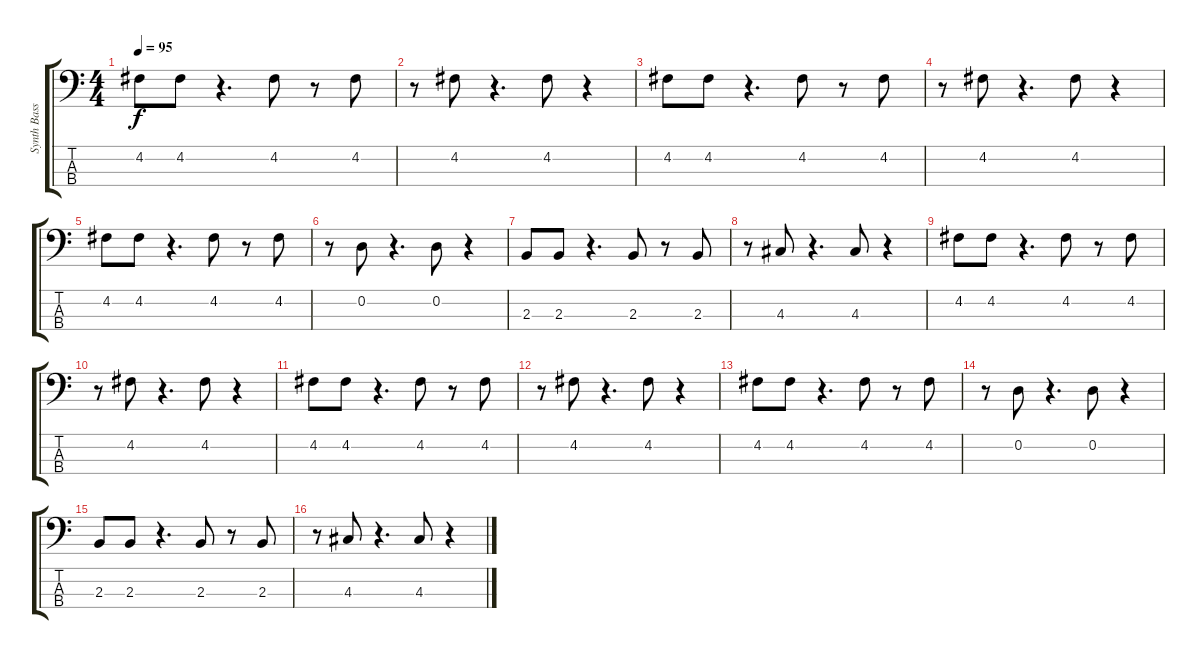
\track ("Synth Bass" "Synth Bass") {instrument synthbass1}
\staff {score tabs}
\tuning (G2 D2 A1 E1) {hide}
\ts (4 4)
\tempo 95
\clef f4
\ks c
4.2.8{dy f} 4.2.8 r.4{d} 4.2.8 r.8 4.2.8 |
r.8 4.2.8 r.4{d} 4.2.8 r.4 |
4.2.8 4.2.8 r.4{d} 4.2.8 r.8 4.2.8 |
r.8 4.2.8 r.4{d} 4.2.8 r.4 |
4.2.8 4.2.8 r.4{d} 4.2.8 r.8 4.2.8 |
r.8 0.2.8 r.4{d} 0.2.8 r.4 |
2.3.8 2.3.8 r.4{d} 2.3.8 r.8 2.3.8 |
r.8 4.3.8 r.4{d} 4.3.8 r.4 |
4.2.8 4.2.8 r.4{d} 4.2.8 r.8 4.2.8 |
r.8 4.2.8 r.4{d} 4.2.8 r.4 |
4.2.8 4.2.8 r.4{d} 4.2.8 r.8 4.2.8 |
r.8 4.2.8 r.4{d} 4.2.8 r.4 |
4.2.8 4.2.8 r.4{d} 4.2.8 r.8 4.2.8 |
r.8 0.2.8 r.4{d} 0.2.8 r.4 |
2.3.8 2.3.8 r.4{d} 2.3.8 r.8 2.3.8 |
r.8 4.3.8 r.4{d} 4.3.8 r.4
